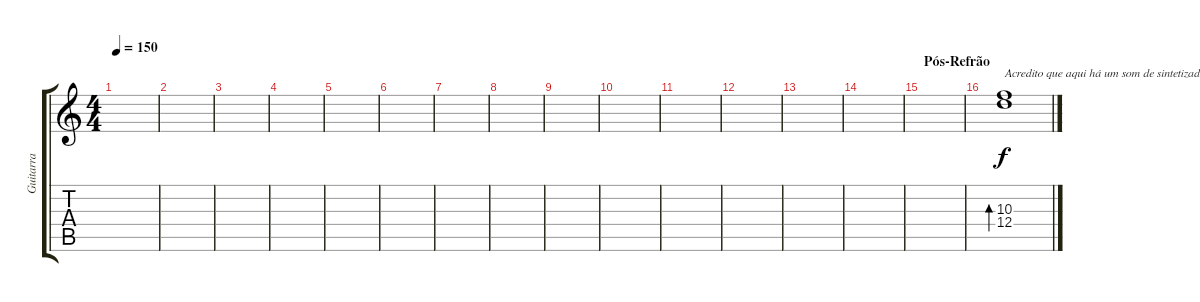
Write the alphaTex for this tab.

\track ("Guitarra" "Guitarra") {instrument electricguitarclean}
\staff {score tabs}
\tuning (E4 B3 G3 D3 A2 E2) {hide}
\ts (4 4)
\tempo 150
\clef g2
\ks c
|
|
|
|
|
|
|
|
|
|
|
|
|
|
\section ("" "Pós-Refrão")
|
(10.3 12.4).1{bd 480 txt "Acredito que aqui há um som de sintetizador"}
